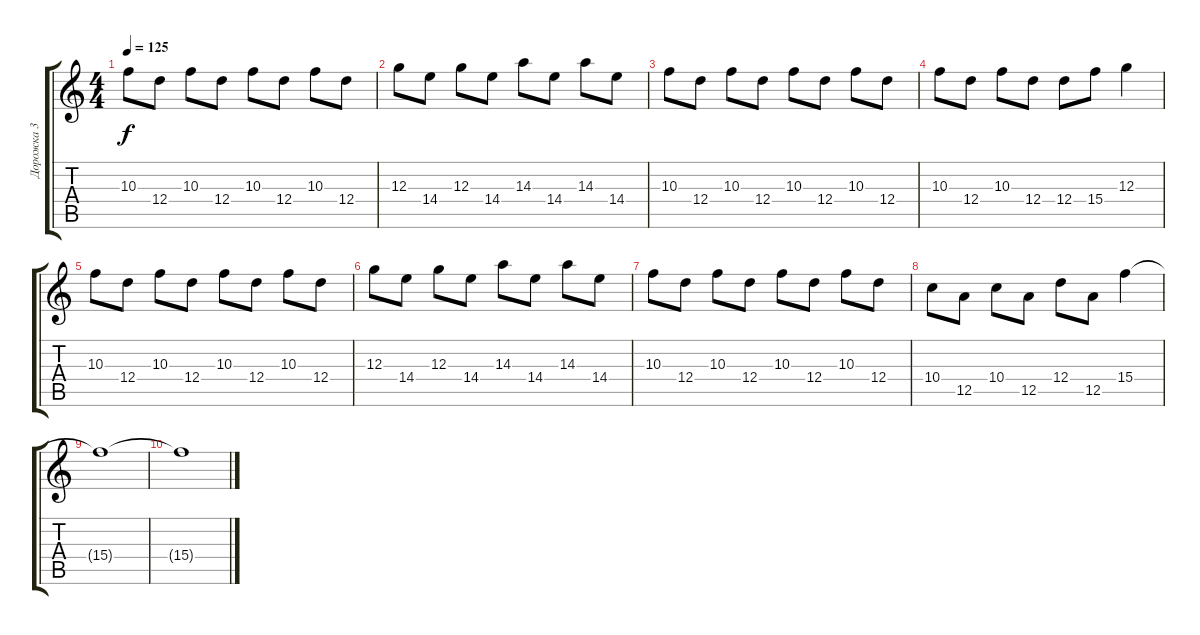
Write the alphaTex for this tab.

\track ("Дорожка 3" "Дорожка 3") {instrument distortionguitar}
\staff {score tabs}
\tuning (E4 B3 G3 D3 A2 E2) {hide}
\ts (4 4)
\tempo 125
\clef g2
\ks c
10.3.8{dy f} 12.4.8 10.3.8 12.4.8 10.3.8 12.4.8 10.3.8 12.4.8 |
12.3.8 14.4.8 12.3.8 14.4.8 14.3.8 14.4.8 14.3.8 14.4.8 |
10.3.8 12.4.8 10.3.8 12.4.8 10.3.8 12.4.8 10.3.8 12.4.8 |
10.3.8 12.4.8 10.3.8 12.4.8 12.4.8 15.4.8 12.3.4 |
10.3.8 12.4.8 10.3.8 12.4.8 10.3.8 12.4.8 10.3.8 12.4.8 |
12.3.8 14.4.8 12.3.8 14.4.8 14.3.8 14.4.8 14.3.8 14.4.8 |
10.3.8 12.4.8 10.3.8 12.4.8 10.3.8 12.4.8 10.3.8 12.4.8 |
10.4.8 12.5.8 10.4.8 12.5.8 12.4.8 12.5.8 15.4.4 |
15.4{t}.1 |
15.4{t}.1
